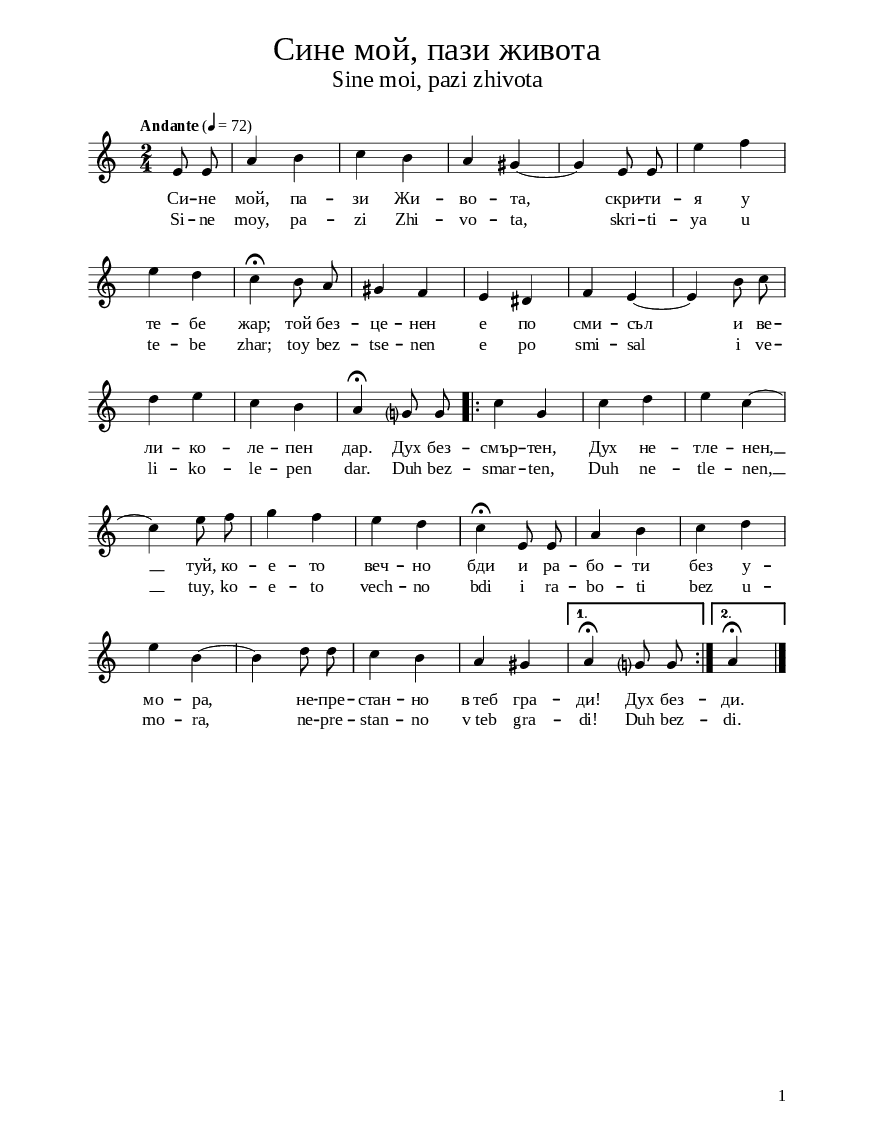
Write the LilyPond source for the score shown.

\version "2.24.0"

% include paper part and global functions
\include "include/globals.ily"

"rightBraces045" = \markup {
  \column {
    % repeat braces
    \translate #'(0 . -12.7 )
    \right-brace #44

    \translate #'(0 . -15.4 )
    \right-brace #44
  }
  \column {
    % repeat numbers
    \translate #'(0 . -13.3 )
    2

    \translate #'(0 . -19.8 )
    2
  }
}

\bookpart {
  \include "include/bookpart-paper.ily"
  \score {
    \include "include/score-layout.ily"

    \new Voice \absolute  {
      \clef treble
      \key a \minor
      \time 2/4
      \tempoFunc "Andante" 4 "72"
      \autoBeamOff
      \partial 4


      e'8 e'8 | a'4 b' | c''4 b' | a'4 gis' ~ | gis'4 e'8 e' | e''4 f'' \break |

      e''4 d'' |  c''4 \fermata b'8 a' |  gis'4 f' | e'4 dis' |  f'4 e' ~ |  e'4 b'8 c'' \break |

      d''4 e'' |  c''4 b' | a'4 \fermata g'?8 g' \repeat volta 2 {
        |  c''4 g' |  c''4 d'' | e''4 c'' ~ \break |

        c''4 e''8 f'' | g''4 f'' | e''4 d'' | c''4 \fermata e'8 e' | a'4 b' | c''4 d'' \break |

        e''4 b' ~ | b'4 d''8 d'' c''4 b' | a'4 gis' |
      } \alternative { { a'4 \fermata g'?8 g'  } { a'4\fermata } } \bar "|."
    }

    \addlyrics {
      Си -- не мой, па -- зи Жи -- во -- та, скри -- ти -- я у
      те -- бе жар; той без -- це -- нен е по сми -- съл и ве --
      ли -- ко -- ле -- пен дар. Дух без -- смър -- тен, Дух не -- тле -- нен, __
      туй, ко -- е -- то веч -- но бди и ра -- бо -- ти без у --
      мо -- ра, не -- пре -- стан -- но в_теб гра -- ди! Дух без -- ди.
    }

    \addlyrics {
      Si -- ne moy, pa -- zi Zhi -- vo -- ta, skri -- ti -- ya u
      te -- be zhar; toy bez -- tse -- nen e po smi -- sal i ve --
      li -- ko -- le -- pen dar. Duh bez -- smar -- ten, Duh ne -- tle -- nen, __
      tuy, ko -- e -- to vech -- no bdi i ra -- bo -- ti bez u --
      mo -- ra, ne -- pre -- stan -- no v_teb gra -- di! Duh bez -- di.
    }
    \header {
      title = \titleFunc "Сине мой, пази живота" "Sine moi, pazi zhivota"
    }

    \midi{}

  } % score

  \markup \fontsize #bgCoupletFontSize {
    \hspace #1
    \override #`(baseline-skip . ,bgCoupletBaselineSkip)
    \column {
      \vspace #0.3
      
      \line { 2. Ти си тоз Живот реален, }

      \line {   "   " синко, себе си познай! }

      \line {   "   " Твойта сила е голяма, }

      \line {   "   " дните твои нямат край. }

      \line {   "   " Ти създаваш всеки подтик, }

      \line {   "   " благородния стремеж,}

      \line {   "   " идеалите високи}

      \line {   "   " и красивия копнеж.}
      \vspace #0.2

      \line {   3. Тази плът ти е одежда,}

      \line {   "   " а Земята — школен чин;}

      \line {   "   " ти живееш и се учиш,}

      \line {   "   " като малък Божи Син.}

      \line {   "   " Дързост, мили мой Животе,}

      \line {   "   " с теб е Божата Любов!}

      \line {   "   " Тя зове те все нагоре —}

      \line {   "   " в съвършенство и свят Нов.}
    }\"rightBraces045"

    \hspace #5
    \override #`(baseline-skip . ,bgCoupletBaselineSkip)
    \column {
       \vspace #0.3
      \line { 2. Ti si toz Zhivot realen, }
      \line {   "   " sinko, sebe si poznay! }

      \line {   "   " Tvoyta sila e golyama, }

      \line {   "   " dnite tvoi nyamat kray. }

      \line {   "   " Ti sazdavash vseki podtik, }

      \line {   "   " blagorodniya stremezh,}

      \line {   "   " idealite visoki}

      \line {   "   " i krasiviya kopnezh.}

      \vspace #0.2

      \line {   3. Tazi plat ti e odezhda,}

      \line {   "   " a Zemyata — shkolen chin;}

      \line {   "   " ti zhiveesh i se uchish,}

      \line {   "   " kato malak Bozhi Sin.}

      \line {   "   " Darzost, mili moy Zhivote,}

      \line {   "   " s teb e Bozhata Lyubov!}

      \line {   "   " Tya zove te vse nagore —}

      \line {   "   " v savarshenstvo i Svyat Nov.}
    } \"rightBraces045" %column
  } % markup

  % include foreign translation(s) of the song
  \version "2.24.0"

\markup \fill-line { \fontsize #deTitleFontSize "Mein Sohn, bewahre das Leben" }
\markup \null
\markup \fontsize #deCoupletFontSize {
  \hspace #10
  \override #`(baseline-skip . ,deCoupletBaselineSkip)

  \column {

    \line {  1. Mein Sohn, bewahre das Leben, }

    \line { "   "die in dir verborgene Glut. }

    \line { "   "Es ist seinem Sinn nach kostbar}

    \line { "   "und ein herrliches Geschenk! }

    \line { "   "Unsterblicher, unvergänglicher Geist,}

    \line { "   "der, der ewig wacht }

    \line { "   "und unermüdlich arbeitet,}

    \line { "   "unaufhörlich in dir erschafft.}
    \line { "   " }

    \line { 2. Du bist dieses wirkliche Leben; }

    \line { "   "Sohn; erkenne dich! }

    \line { "   "Deine Kraft ist groß,}

    \line { "   "deine Tage haben kein Ende. }

    \line { "   "Du erschaffst jeden Impuls, }

    \line { "   "das edle Streben, }

    \line { "   "die hohen Ideale }

    \line { "   "und die schöne Sehnsucht.}
    \line { "   " }

    \line { 3. Dieses Fleisch ist dein Gewand,}

    \line { "   "und die Erde eine Schulbank.}

    \line { "   "Du lebst und lernst, }

    \line { "   "wie ein kleiner Sohn Gottes. }

    \line { "   "Kühnheit, mein liebes Leben,}

    \line { "   "die göttliche Liebe ist mit dir! }

    \line { "   "Sie ruft dich immer nach oben}

    \line { "   "in Vollkommenheit und in die neue Welt.}
  }
}


} % bookpart
